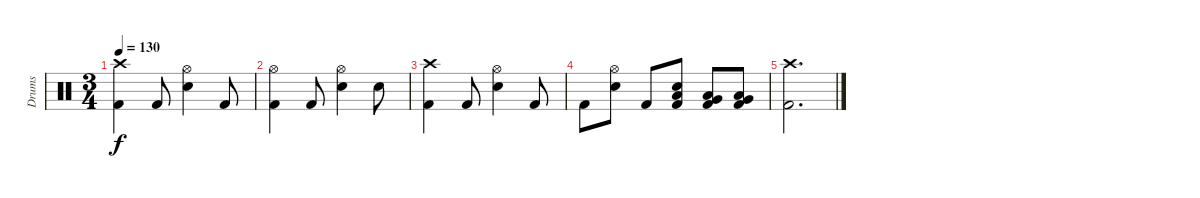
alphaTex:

\track ("Drums" "Drums") {instrument percussion}
\staff {score}
\articulation defaults
\ts (3 4)
\tempo 130
\clef neutral
\ks c
("Crash high (hit)" "Kick (hit) 2").4{dy f} "Kick (hit) 2".8 ("Hi-Hat (open)" "Electric Snare (hit)").4 "Kick (hit) 2".8 |
("Hi-Hat (open)" "Kick (hit) 2").4 "Kick (hit) 2".8 ("Hi-Hat (open)" "Electric Snare (hit)").4 "Electric Snare (hit)".8 |
("Crash high (hit)" "Kick (hit) 2").4 "Kick (hit) 2".8 ("Hi-Hat (open)" "Electric Snare (hit)").4 "Kick (hit) 2".8 |
"Kick (hit) 2".8 ("Hi-Hat (open)" "Electric Snare (hit)").8 "Kick (hit) 2".8 ("Low Tom (hit)" "Electric Snare (hit)" "Kick (hit) 2").8 ("Low Tom (hit)" "Very Low Tom (hit)" "Kick (hit) 2").8 ("Low Tom (hit)" "Very Low Tom (hit)" "Kick (hit) 2").8 |
("Crash high (hit)" "Kick (hit) 2").2{d}
